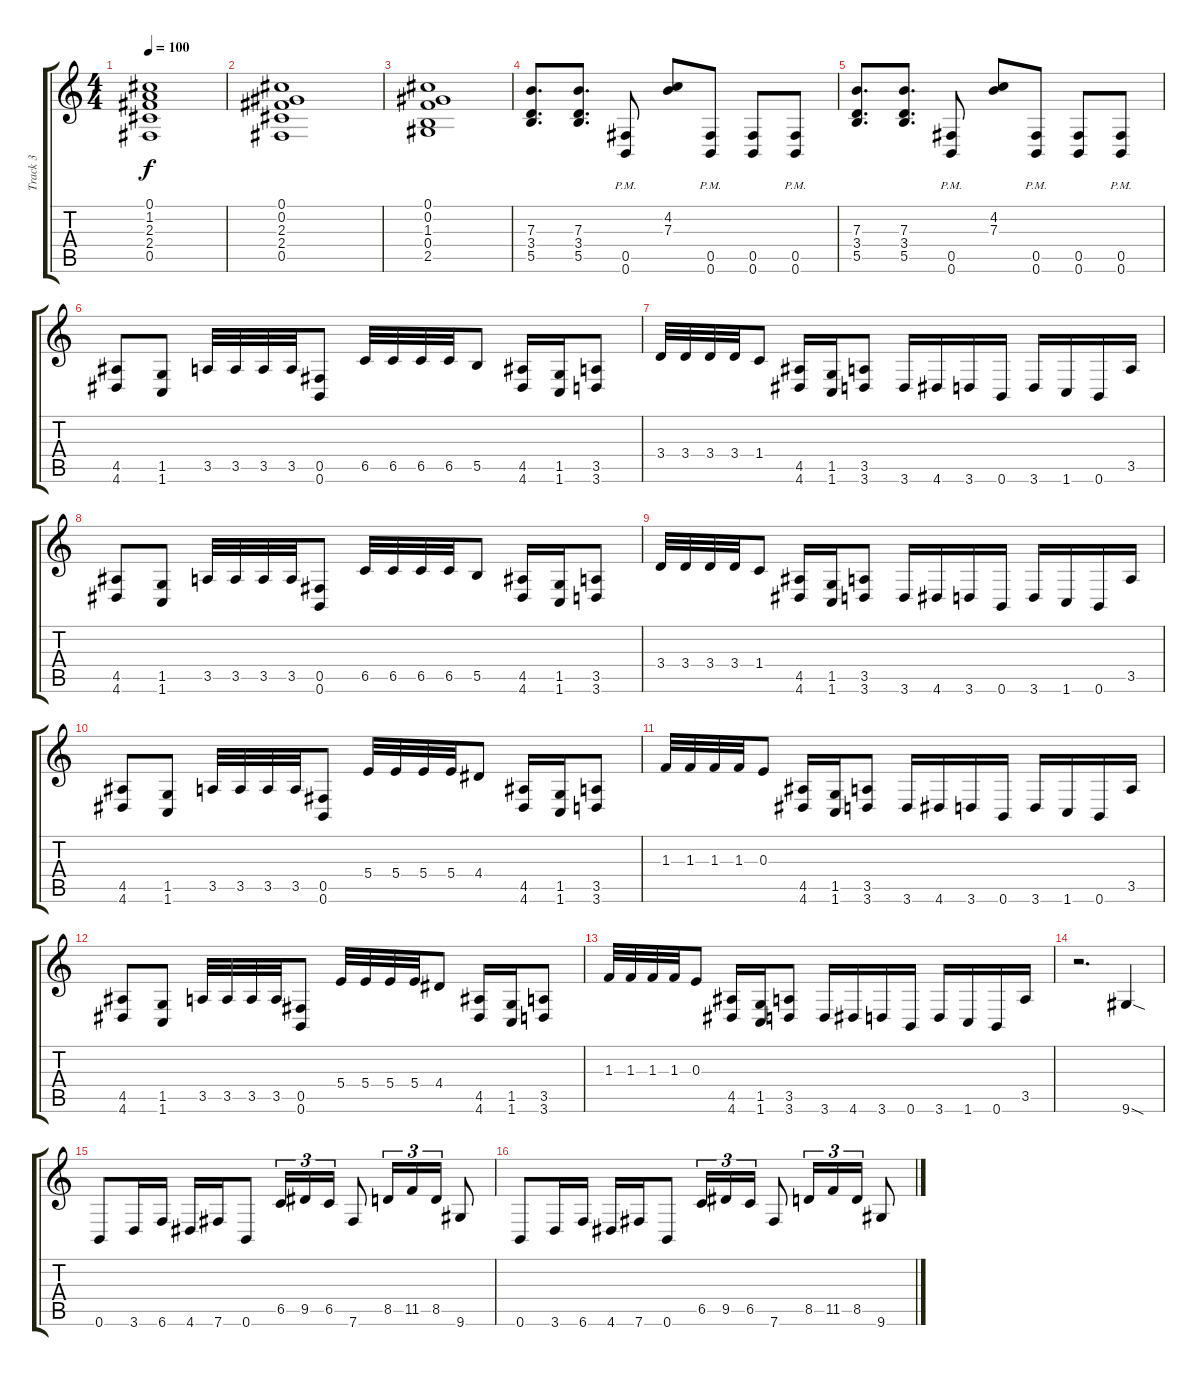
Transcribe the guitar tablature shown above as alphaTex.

\track ("Track 3" "Track 3") {instrument distortionguitar}
\staff {score tabs}
\tuning (Db4 Ab3 E3 B2 Gb2 B1) {hide}
\ts (4 4)
\tempo 100
\clef g2
\ks c
(0.1 1.2 2.3 2.4 0.5).1{dy f} |
(0.1 0.2 2.3 2.4 0.5).1 |
(0.1 0.2 1.3 0.4 2.5).1 |
(7.3 3.4 5.5).8{d} (7.3 3.4 5.5).8{d} (0.5{pm} 0.6{pm}).8 (4.2 7.3).8 (0.5{pm} 0.6{pm}).8 (0.5 0.6).8 (0.5{pm} 0.6{pm}).8 |
(7.3 3.4 5.5).8{d} (7.3 3.4 5.5).8{d} (0.5{pm} 0.6{pm}).8 (4.2 7.3).8 (0.5{pm} 0.6{pm}).8 (0.5 0.6).8 (0.5{pm} 0.6{pm}).8 |
(4.5 4.6).8 (1.5 1.6).8 3.5.32 3.5.32 3.5.32 3.5.32 (0.5 0.6).8 6.5.32 6.5.32 6.5.32 6.5.32 5.5.8 (4.5 4.6).16 (1.5 1.6).16 (3.5 3.6).8 |
3.4.32 3.4.32 3.4.32 3.4.32 1.4.8 (4.5 4.6).16 (1.5 1.6).16 (3.5 3.6).8 3.6.16 4.6.16 3.6.16 0.6.16 3.6.16 1.6.16 0.6.16 3.5.16 |
(4.5 4.6).8 (1.5 1.6).8 3.5.32 3.5.32 3.5.32 3.5.32 (0.5 0.6).8 6.5.32 6.5.32 6.5.32 6.5.32 5.5.8 (4.5 4.6).16 (1.5 1.6).16 (3.5 3.6).8 |
3.4.32 3.4.32 3.4.32 3.4.32 1.4.8 (4.5 4.6).16 (1.5 1.6).16 (3.5 3.6).8 3.6.16 4.6.16 3.6.16 0.6.16 3.6.16 1.6.16 0.6.16 3.5.16 |
(4.5 4.6).8 (1.5 1.6).8 3.5.32 3.5.32 3.5.32 3.5.32 (0.5 0.6).8 5.4.32 5.4.32 5.4.32 5.4.32 4.4.8 (4.5 4.6).16 (1.5 1.6).16 (3.5 3.6).8 |
1.3.32 1.3.32 1.3.32 1.3.32 0.3.8 (4.5 4.6).16 (1.5 1.6).16 (3.5 3.6).8 3.6.16 4.6.16 3.6.16 0.6.16 3.6.16 1.6.16 0.6.16 3.5.16 |
(4.5 4.6).8 (1.5 1.6).8 3.5.32 3.5.32 3.5.32 3.5.32 (0.5 0.6).8 5.4.32 5.4.32 5.4.32 5.4.32 4.4.8 (4.5 4.6).16 (1.5 1.6).16 (3.5 3.6).8 |
1.3.32 1.3.32 1.3.32 1.3.32 0.3.8 (4.5 4.6).16 (1.5 1.6).16 (3.5 3.6).8 3.6.16 4.6.16 3.6.16 0.6.16 3.6.16 1.6.16 0.6.16 3.5.16 |
r.2{d} 9.6{sod}.4 |
0.6.8 3.6.16 6.6.16 4.6.16 7.6.16 0.6.8 6.5.16{tu (3 2)} 9.5.16{tu (3 2)} 6.5.16{tu (3 2)} 7.6.8 8.5.16{tu (3 2)} 11.5.16{tu (3 2)} 8.5.16{tu (3 2)} 9.6.8 |
0.6.8 3.6.16 6.6.16 4.6.16 7.6.16 0.6.8 6.5.16{tu (3 2)} 9.5.16{tu (3 2)} 6.5.16{tu (3 2)} 7.6.8 8.5.16{tu (3 2)} 11.5.16{tu (3 2)} 8.5.16{tu (3 2)} 9.6.8
